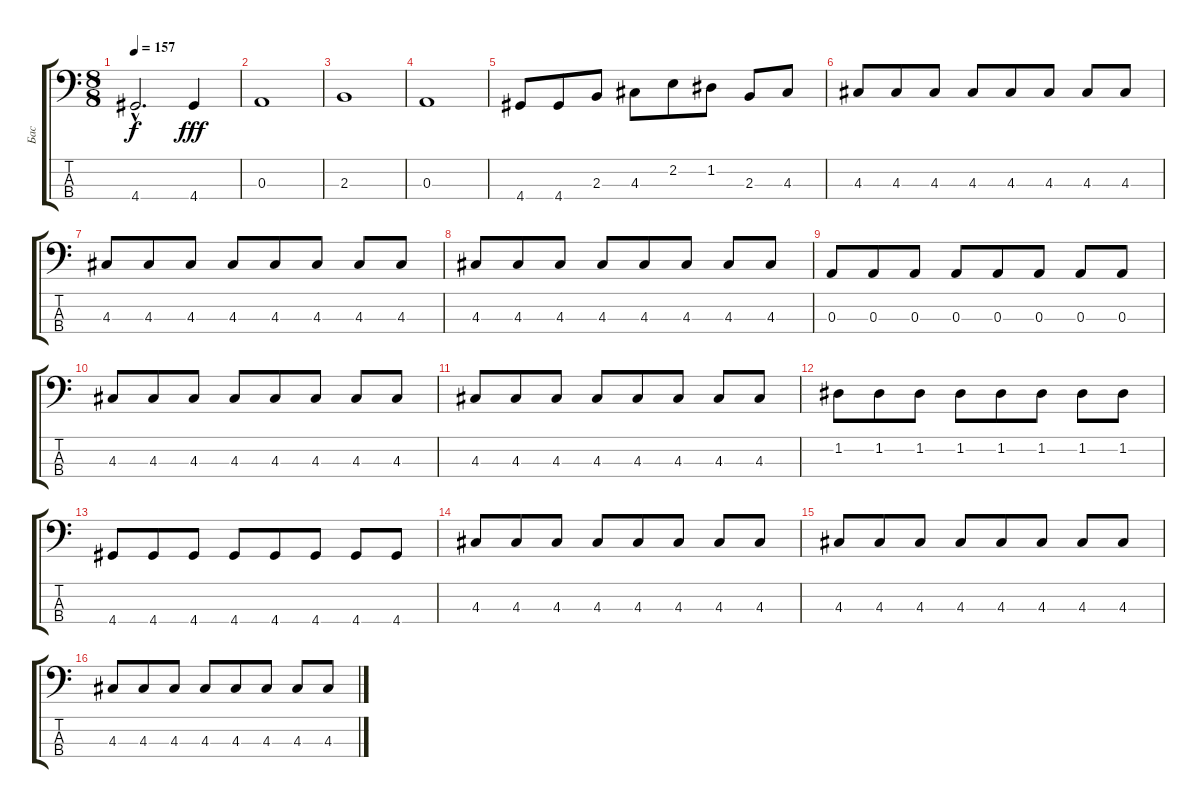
\track ("Бас" "Бас") {instrument fretlessbass}
\staff {score tabs}
\tuning (G2 D2 A1 E1) {hide}
\ts (8 8)
\tempo 157
\clef f4
\ks c
4.4{hac t}.2{d dy f} 4.4.4{dy fff} |
0.3.1 |
2.3.1 |
0.3.1 |
4.4.8 4.4.8 2.3.8 4.3.8 2.2.8 1.2.8 2.3.8 4.3.8 |
4.3.8 4.3.8 4.3.8 4.3.8 4.3.8 4.3.8 4.3.8 4.3.8 |
4.3.8 4.3.8 4.3.8 4.3.8 4.3.8 4.3.8 4.3.8 4.3.8 |
4.3.8 4.3.8 4.3.8 4.3.8 4.3.8 4.3.8 4.3.8 4.3.8 |
0.3.8 0.3.8 0.3.8 0.3.8 0.3.8 0.3.8 0.3.8 0.3.8 |
4.3.8 4.3.8 4.3.8 4.3.8 4.3.8 4.3.8 4.3.8 4.3.8 |
4.3.8 4.3.8 4.3.8 4.3.8 4.3.8 4.3.8 4.3.8 4.3.8 |
1.2.8 1.2.8 1.2.8 1.2.8 1.2.8 1.2.8 1.2.8 1.2.8 |
4.4.8 4.4.8 4.4.8 4.4.8 4.4.8 4.4.8 4.4.8 4.4.8 |
4.3.8 4.3.8 4.3.8 4.3.8 4.3.8 4.3.8 4.3.8 4.3.8 |
4.3.8 4.3.8 4.3.8 4.3.8 4.3.8 4.3.8 4.3.8 4.3.8 |
4.3.8 4.3.8 4.3.8 4.3.8 4.3.8 4.3.8 4.3.8 4.3.8
